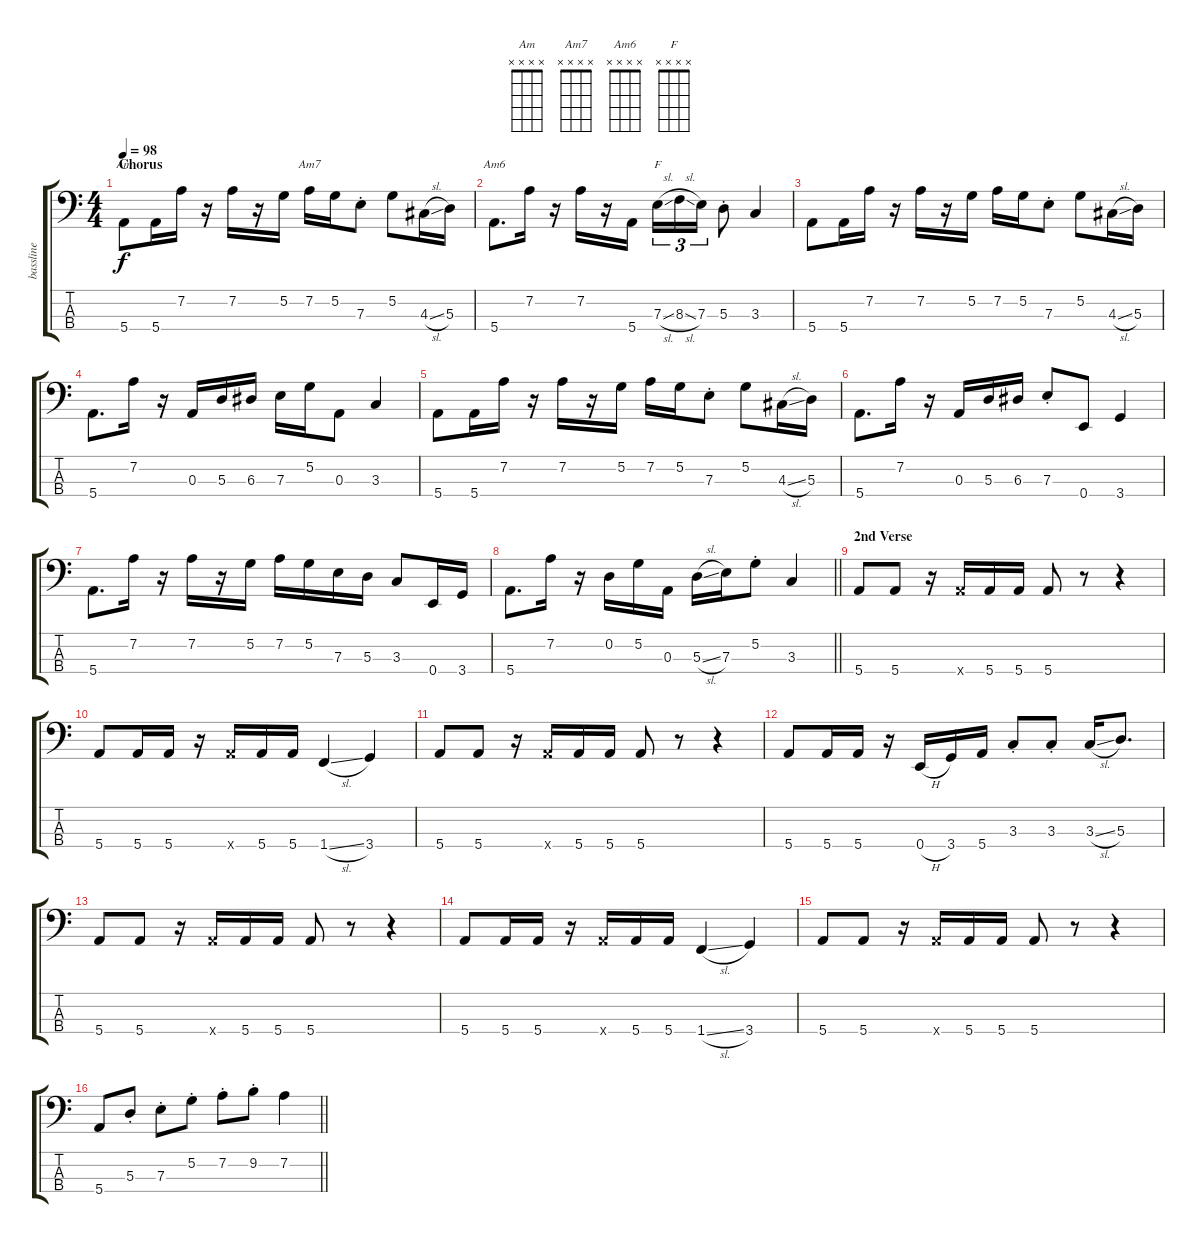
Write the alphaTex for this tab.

\track ("bassline" "bassline") {instrument electricbassfinger}
\staff {score tabs}
\tuning (G2 D2 A1 E1) {hide}
\chord ("Am" x x x x)
\chord ("Am7" x x x x)
\chord ("Am6" x x x x)
\chord ("F" x x x x)
\ts (4 4)
\section ("" "Chorus")
\tempo 98
\clef f4
\ks c
5.4.8{ch "Am" dy f} 5.4.16 7.2.16 r.16 7.2.16 r.16 5.2.16 7.2.16{ch "Am7"} 5.2.16 7.3{st}.8 5.2.8 4.3{sl}.16 5.3.16 |
5.4.8{d ch "Am6"} 7.2.16 r.16 7.2.16 r.16 5.4.16 7.3{sl}.16{tu (3 2) ch "F"} 8.3{sl}.16{tu (3 2)} 7.3.16{tu (3 2)} 5.3{st}.8 3.3.4 |
5.4.8 5.4.16 7.2.16 r.16 7.2.16 r.16 5.2.16 7.2.16 5.2.16 7.3{st}.8 5.2.8 4.3{sl}.16 5.3.16 |
5.4.8{d} 7.2.16 r.16 0.3.16 5.3.16 6.3.16 7.3.16 5.2.16 0.3.8 3.3.4 |
5.4.8 5.4.16 7.2.16 r.16 7.2.16 r.16 5.2.16 7.2.16 5.2.16 7.3{st}.8 5.2.8 4.3{sl}.16 5.3.16 |
5.4.8{d} 7.2.16 r.16 0.3.16 5.3.16 6.3.16 7.3{st}.8 0.4.8 3.4.4 |
5.4.8{d} 7.2.16 r.16 7.2.16 r.16 5.2.16 7.2.16 5.2.16 7.3.16 5.3.16 3.3.8 0.4.16 3.4.16 |
\barLineRight lightlight
5.4.8{d} 7.2.16 r.16 0.2.16 5.2.16 0.3.16 5.3{sl}.16 7.3.16 5.2{st}.8 3.3.4 |
\section ("" "2nd Verse")
5.4.8 5.4.8 r.16 5.4{x}.16 5.4.16 5.4.16 5.4.8 r.8 r.4 |
5.4.8 5.4.16 5.4.16 r.16 5.4{x}.16 5.4.16 5.4.16 1.4{sl}.4 3.4.4 |
5.4.8 5.4.8 r.16 5.4{x}.16 5.4.16 5.4.16 5.4.8 r.8 r.4 |
5.4.8 5.4.16 5.4.16 r.16 0.4{h}.16 3.4.16 5.4.16 3.3{st}.8 3.3{st}.8 3.3{sl}.16 5.3.8{d} |
5.4.8 5.4.8 r.16 5.4{x}.16 5.4.16 5.4.16 5.4.8 r.8 r.4 |
5.4.8 5.4.16 5.4.16 r.16 5.4{x}.16 5.4.16 5.4.16 1.4{sl}.4 3.4.4 |
5.4.8 5.4.8 r.16 5.4{x}.16 5.4.16 5.4.16 5.4.8 r.8 r.4 |
\barLineRight lightlight
5.4.8 5.3{st}.8 7.3{st}.8 5.2{st}.8 7.2{st}.8 9.2{st}.8 7.2.4
